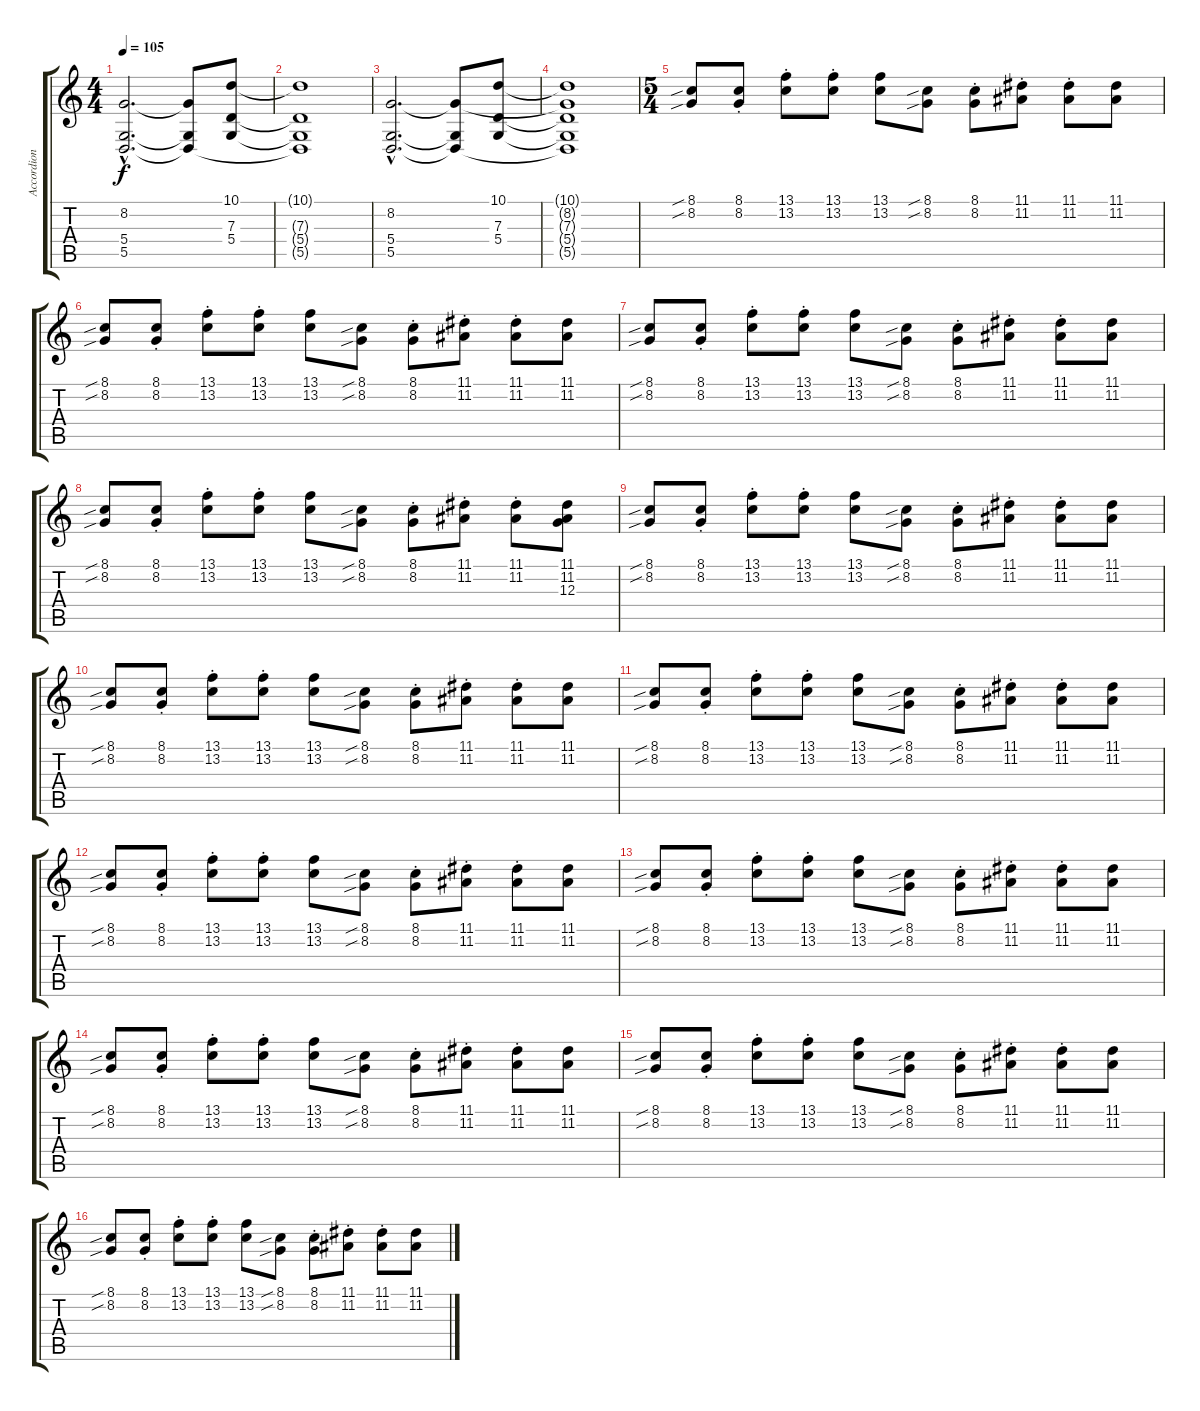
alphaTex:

\track ("Accordion" "Accordion") {instrument accordion}
\staff {score tabs}
\tuning (E4 B3 G3 D3 A2 E2) {hide}
\ts (4 4)
\tempo 105
\clef g2
\ks c
(8.2{hac} 5.4{hac} 5.5{hac}).2{d dy f} (8.2{t} 5.4{t} 5.5{t}).8 (10.1 7.3 5.4).8 |
(10.1{t} 7.3{t} 5.4{t} 5.5{t}).1 |
(8.2{hac} 5.4{hac} 5.5{hac}).2{d} (8.2{t} 5.4{t} 5.5{t}).8 (10.1 7.3 5.4).8 |
(10.1{t} 8.2{t} 7.3{t} 5.4{t} 5.5{t}).1 |
\ts (5 4)
(8.1{sib} 8.2{sib}).8 (8.1{st} 8.2{st}).8 (13.1{st} 13.2{st}).8 (13.1{st} 13.2{st}).8 (13.1 13.2).8 (8.1{sib} 8.2{sib}).8 (8.1{st} 8.2{st}).8 (11.1{st} 11.2{st}).8 (11.1{st} 11.2{st}).8 (11.1 11.2).8 |
(8.1{sib} 8.2{sib}).8 (8.1{st} 8.2{st}).8 (13.1{st} 13.2{st}).8 (13.1{st} 13.2{st}).8 (13.1 13.2).8 (8.1{sib} 8.2{sib}).8 (8.1{st} 8.2{st}).8 (11.1{st} 11.2{st}).8 (11.1{st} 11.2{st}).8 (11.1 11.2).8 |
(8.1{sib} 8.2{sib}).8 (8.1{st} 8.2{st}).8 (13.1{st} 13.2{st}).8 (13.1{st} 13.2{st}).8 (13.1 13.2).8 (8.1{sib} 8.2{sib}).8 (8.1{st} 8.2{st}).8 (11.1{st} 11.2{st}).8 (11.1{st} 11.2{st}).8 (11.1 11.2).8 |
(8.1{sib} 8.2{sib}).8 (8.1{st} 8.2{st}).8 (13.1{st} 13.2{st}).8 (13.1{st} 13.2{st}).8 (13.1 13.2).8 (8.1{sib} 8.2{sib}).8 (8.1{st} 8.2{st}).8 (11.1{st} 11.2{st}).8 (11.1{st} 11.2{st}).8 (11.1 11.2 12.3).8 |
(8.1{sib} 8.2{sib}).8 (8.1{st} 8.2{st}).8 (13.1{st} 13.2{st}).8 (13.1{st} 13.2{st}).8 (13.1 13.2).8 (8.1{sib} 8.2{sib}).8 (8.1{st} 8.2{st}).8 (11.1{st} 11.2{st}).8 (11.1{st} 11.2{st}).8 (11.1 11.2).8 |
(8.1{sib} 8.2{sib}).8 (8.1{st} 8.2{st}).8 (13.1{st} 13.2{st}).8 (13.1{st} 13.2{st}).8 (13.1 13.2).8 (8.1{sib} 8.2{sib}).8 (8.1{st} 8.2{st}).8 (11.1{st} 11.2{st}).8 (11.1{st} 11.2{st}).8 (11.1 11.2).8 |
(8.1{sib} 8.2{sib}).8 (8.1{st} 8.2{st}).8 (13.1{st} 13.2{st}).8 (13.1{st} 13.2{st}).8 (13.1 13.2).8 (8.1{sib} 8.2{sib}).8 (8.1{st} 8.2{st}).8 (11.1{st} 11.2{st}).8 (11.1{st} 11.2{st}).8 (11.1 11.2).8 |
(8.1{sib} 8.2{sib}).8 (8.1{st} 8.2{st}).8 (13.1{st} 13.2{st}).8 (13.1{st} 13.2{st}).8 (13.1 13.2).8 (8.1{sib} 8.2{sib}).8 (8.1{st} 8.2{st}).8 (11.1{st} 11.2{st}).8 (11.1{st} 11.2{st}).8 (11.1 11.2).8 |
(8.1{sib} 8.2{sib}).8 (8.1{st} 8.2{st}).8 (13.1{st} 13.2{st}).8 (13.1{st} 13.2{st}).8 (13.1 13.2).8 (8.1{sib} 8.2{sib}).8 (8.1{st} 8.2{st}).8 (11.1{st} 11.2{st}).8 (11.1{st} 11.2{st}).8 (11.1 11.2).8 |
(8.1{sib} 8.2{sib}).8 (8.1{st} 8.2{st}).8 (13.1{st} 13.2{st}).8 (13.1{st} 13.2{st}).8 (13.1 13.2).8 (8.1{sib} 8.2{sib}).8 (8.1{st} 8.2{st}).8 (11.1{st} 11.2{st}).8 (11.1{st} 11.2{st}).8 (11.1 11.2).8 |
(8.1{sib} 8.2{sib}).8 (8.1{st} 8.2{st}).8 (13.1{st} 13.2{st}).8 (13.1{st} 13.2{st}).8 (13.1 13.2).8 (8.1{sib} 8.2{sib}).8 (8.1{st} 8.2{st}).8 (11.1{st} 11.2{st}).8 (11.1{st} 11.2{st}).8 (11.1 11.2).8 |
(8.1{sib} 8.2{sib}).8 (8.1{st} 8.2{st}).8 (13.1{st} 13.2{st}).8 (13.1{st} 13.2{st}).8 (13.1 13.2).8 (8.1{sib} 8.2{sib}).8 (8.1{st} 8.2{st}).8 (11.1{st} 11.2{st}).8 (11.1{st} 11.2{st}).8 (11.1 11.2).8
